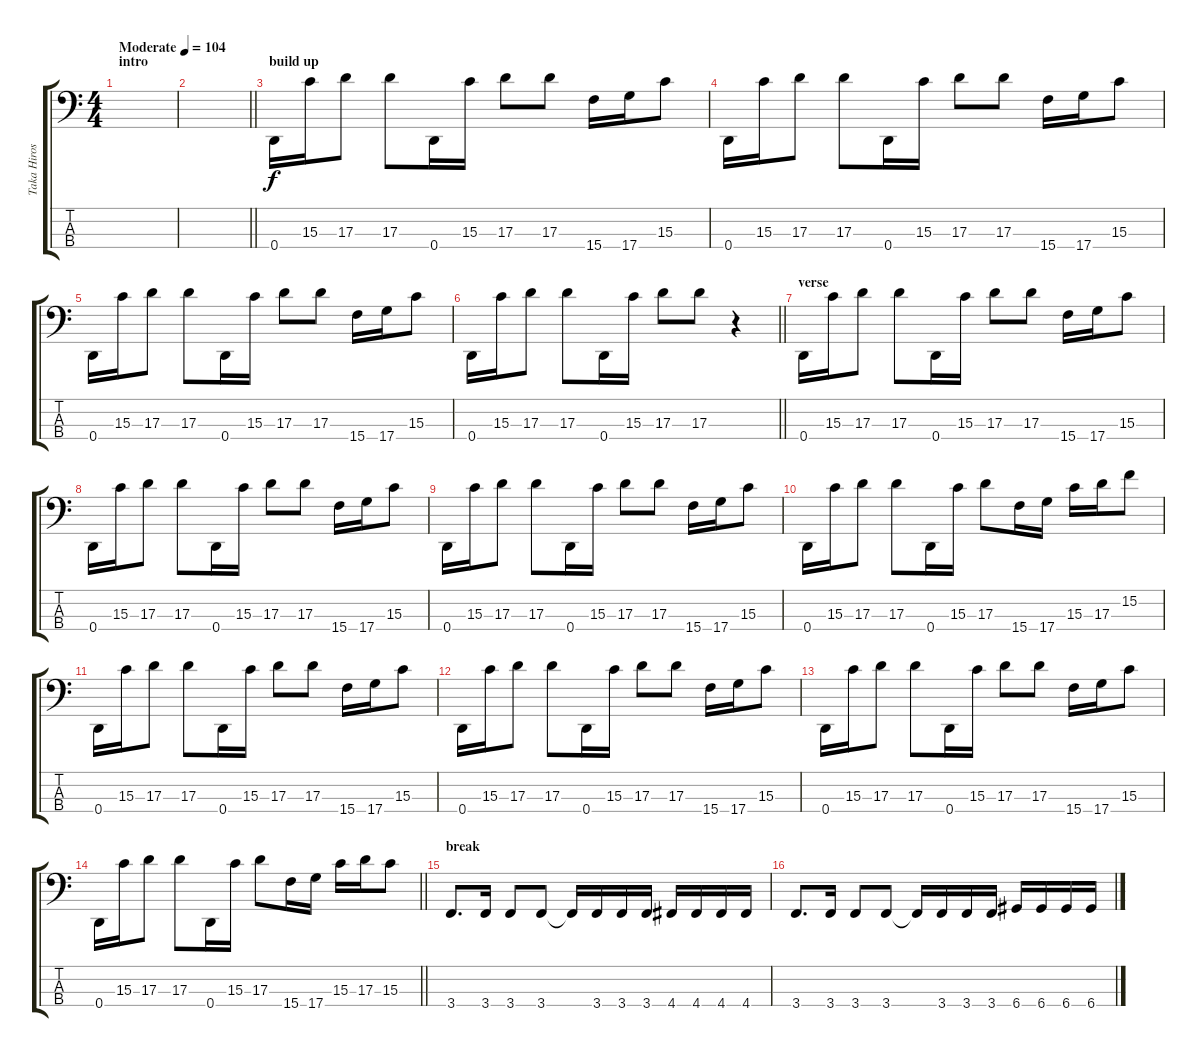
\track ("Taka Hirose" "Taka Hiros") {instrument electricbassfinger}
\staff {score tabs}
\tuning (G2 D2 A1 D1) {hide}
\ts (4 4)
\section ("" "intro")
\tempo (104 "Moderate")
\clef f4
\ks c
|
\barLineRight lightlight
|
\section ("" "build up")
0.4.16{volume 11} 15.3.16 17.3.8 17.3.8 0.4.16 15.3.16 17.3.8 17.3.8 15.4.16 17.4.16 15.3.8 |
0.4.16 15.3.16 17.3.8 17.3.8 0.4.16 15.3.16 17.3.8 17.3.8 15.4.16 17.4.16 15.3.8 |
0.4.16 15.3.16 17.3.8 17.3.8 0.4.16 15.3.16 17.3.8 17.3.8 15.4.16 17.4.16 15.3.8 |
\barLineRight lightlight
0.4.16 15.3.16 17.3.8 17.3.8 0.4.16 15.3.16 17.3.8 17.3.8 r.4 |
\section ("" "verse")
0.4.16{volume 13} 15.3.16 17.3.8 17.3.8 0.4.16 15.3.16 17.3.8 17.3.8 15.4.16 17.4.16 15.3.8 |
0.4.16 15.3.16 17.3.8 17.3.8 0.4.16 15.3.16 17.3.8 17.3.8 15.4.16 17.4.16 15.3.8 |
0.4.16 15.3.16 17.3.8 17.3.8 0.4.16 15.3.16 17.3.8 17.3.8 15.4.16 17.4.16 15.3.8 |
0.4.16 15.3.16 17.3.8 17.3.8 0.4.16 15.3.16 17.3.8 15.4.16 17.4.16 15.3.16 17.3.16 15.2.8 |
0.4.16 15.3.16 17.3.8 17.3.8 0.4.16 15.3.16 17.3.8 17.3.8 15.4.16 17.4.16 15.3.8 |
0.4.16 15.3.16 17.3.8 17.3.8 0.4.16 15.3.16 17.3.8 17.3.8 15.4.16 17.4.16 15.3.8 |
0.4.16 15.3.16 17.3.8 17.3.8 0.4.16 15.3.16 17.3.8 17.3.8 15.4.16 17.4.16 15.3.8 |
\barLineRight lightlight
0.4.16 15.3.16 17.3.8 17.3.8 0.4.16 15.3.16 17.3.8 15.4.16 17.4.16 15.3.16 17.3.16 15.3.8 |
\section ("" "break")
3.4.8{d} 3.4.16 3.4.8 3.4.8 3.4{t}.16 3.4.16 3.4.16 3.4.16 4.4.16 4.4.16 4.4.16 4.4.16 |
3.4.8{d} 3.4.16 3.4.8 3.4.8 3.4{t}.16 3.4.16 3.4.16 3.4.16 6.4.16 6.4.16 6.4.16 6.4.16
